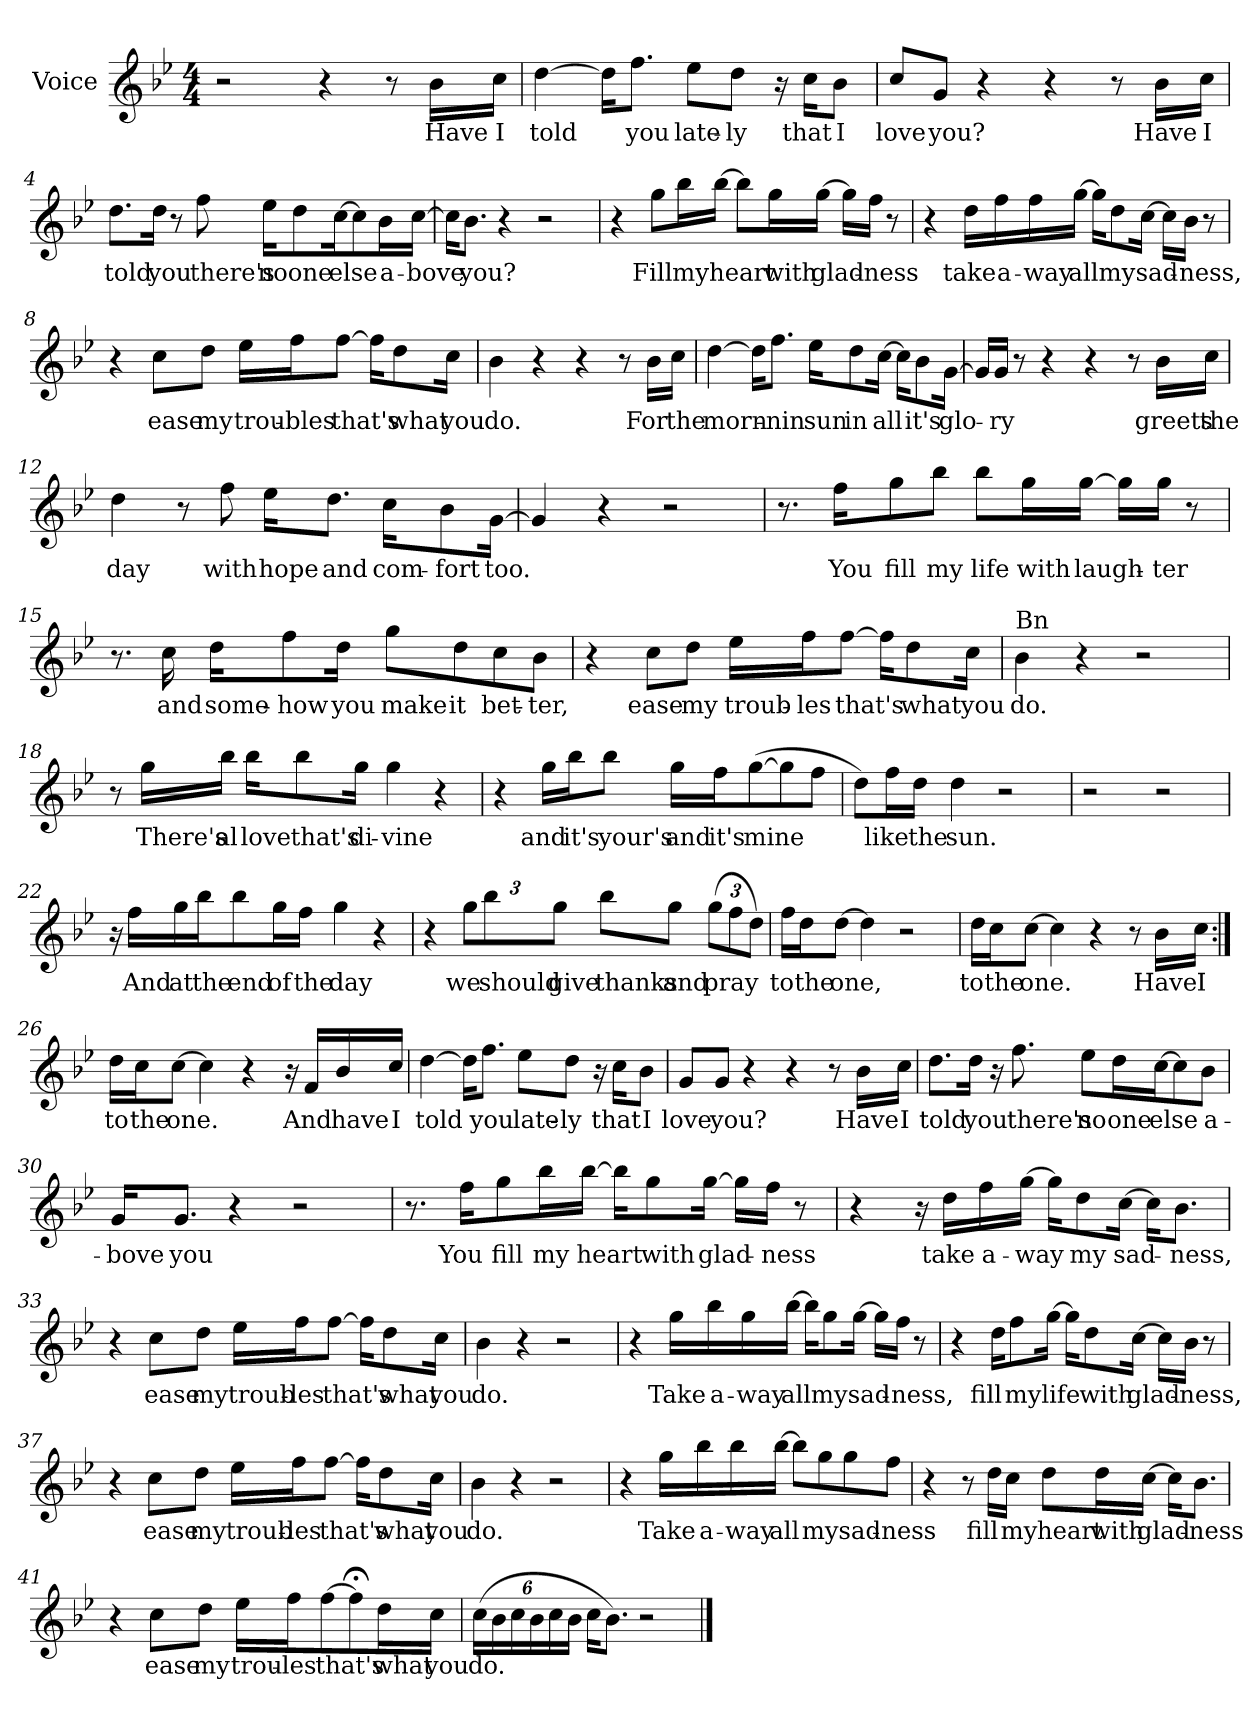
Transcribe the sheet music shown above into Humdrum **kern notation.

**kern	**text
*part1	*part1
*staff1	*staff1
*I"Voice	*
*I'Vo.	*
*clefG2	*
*k[b-e-]	*
*B-:	*
*M4/4	*
=1	=1
2r	.
4r	.
8r	.
16b-\LL	Have
16cc\JJ	I
=2	=2
[4dd\	told
16dd\KL]	.
8.ff\J	you
8ee-\L	late-
8dd\J	ly
16r	.
16cc\KL	that
8b-\J	I
=3	=3
8cc/L	love
8g/J	you?
4r	.
4r	.
8r	.
16b-\LL	Have
16cc\JJ	I
!!LO:LB:g=z
=4	=4
8.dd\L	told
16dd\Jk	you
8r	.
8ff\	there's
16ee-\KL	no
8dd\	one
[16cc\K	else
8cc\]	.
16b-\L	a-
[16cc\JJ	bove
=5	=5
16cc\KL]	.
8.b-\J	you?
4r	.
2r	.
!!LO:LB:g=z
=6	=6
4r	.
8gg\L	Fill
16bb-\L	my
[16bb-\JJ	heart
8bb-\L]	.
16gg\L	with
[16gg\JJ	glad-
16gg\LL]	.
16ff\JJ	ness
8r	.
=7	=7
4r	.
16dd\LL	take
16ff\	a-
16ff\	way
[16gg\JJ	all
16gg\KL]	.
8dd\	my
[16cc\Jk	sad-
16cc\LL]	.
16b-\JJ	ness,
8r	.
!!LO:LB:g=z
=8	=8
4r	.
8cc\L	ease
8dd\J	my
16ee-\LL	trou-
16ff\J	bles
[8ff\J	that's
16ff\KL]	.
8dd\	what
16cc\Jk	you
=9	=9
4b-\	do.
4r	.
4r	.
8r	.
16b-\LL	For
16cc\JJ	the
!!LO:LB:g=z
=10	=10
[4dd\	-morn-
16dd\KL]	.
8.ff\J	nin
16ee-\KL	sun
8dd\	in
[16cc\Jk	all
16cc\KL]	.
8b-\	it's
[16g\Jk	glo-
=11	=11
16g/LL]	.
16g/JJ	ry
8r	.
4r	.
4r	.
8r	.
16b-\LL	greets
16cc\JJ	the
!!LO:LB:g=z
=12	=12
4dd\	day
8r	.
8ff\	with
16ee-\KL	hope
8.dd\J	and
16cc\KL	com-
8b-\	fort
[16g\Jk	too.
=13	=13
4g/]	.
4r	.
2r	.
=14	=14
8.r	.
16ff\KL	You
8gg\	fill
8bb-\J	my
8bb-\L	life
16gg\L	with
[16gg\JJ	-laugh-
16gg\LL]	.
16gg\JJ	ter
8r	.
!!LO:LB:g=z
=15	=15
8.r	.
16cc\	and
16dd\KL	some-
8ff\	how
16dd\Jk	you
8gg\L	make
8dd\	it
8cc\	bet-
8b-\J	ter,
=16	=16
4r	.
8cc\L	ease
8dd\J	my
16ee-\LL	troub-
16ff\J	les
[8ff\J	that's
16ff\KL]	.
8dd\	what
16cc\Jk	you
!!LO:LB:g=z
=17	=17
!LO:TX:a:t=Bn	!
4b-\	do.
4r	.
2r	.
=18	=18
8r	.
16gg\LL	There's
16bb-\JJ	al
16bb-\KL	love
8bb-\	that's
16gg\Jk	di-
4gg\	vine
4r	.
=19	=19
4r	.
16gg\LL	and
16bb-\J	it's
8bb-\J	your's
16gg\LL	and
16ff\J	it's
([8gg\	mine
8gg\]	.
8ff\J	.
!!LO:PB:g=z
=20	=20
8dd\L)	.
16ff\L	like
16dd\JJ	the
4dd\	sun.
2r	.
=21	=21
2r	.
2r	.
=22	=22
16r	.
16ff\LL	And
16gg\	at
16bb-\J	the
8bb-\	end
16gg\L	of
16ff\JJ	the
4gg\	day
4r	.
!!LO:LB:g=z
=23	=23
4r	.
*Xbrackettup	*
12gg\L	we
12bb-\	should
12gg\J	give
8bb-\L	thanks
8gg\J	and
(12gg\L	pray
12ff\	.
12dd\J)	.
=24	=24
16ff\LL	to
16dd\J	the
[8dd\J	one,
4dd\]	.
2r	.
=25	=25
16dd\LL	to
16cc\J	the
[8cc\J	one.
4cc\]	.
4r	.
8r	.
16b-\LL	Have
16cc\JJ	I
!!LO:LB:g=z
=26:|!	=26:|!
16dd\LL	to
16cc\J	the
[8cc\J	one.
4cc\]	.
4r	.
16r	.
16f/LL	And
16b-/	have
16cc/JJ	I
=27	=27
[4dd\	told
16dd\KL]	.
8.ff\J	you
8ee-\L	late-
8dd\J	ly
16r	.
16cc\KL	that
8b-\J	I
=28	=28
8g/L	love
8g/J	you?
4r	.
4r	.
8r	.
16b-\LL	Have
16cc\JJ	I
!!LO:LB:g=z
=29	=29
8.dd\L	told
16dd\Jk	you
16r	.
8.ff\	there's
8ee-\L	no
16dd\L	one
[16cc\J	else
8cc\]	.
8b-\J	a-
=30	=30
16g/KL	bove
8.g/J	you
4r	.
2r	.
!!LO:LB:g=z
=31	=31
8.r	.
16ff\KL	You
8gg\	fill
16bb-\L	my
[16bb-\JJ	heart
16bb-\KL]	.
8gg\	with
[16gg\Jk	glad-
16gg\LL]	.
16ff\JJ	ness
8r	.
=32	=32
4r	.
16r	.
16dd\LL	take
16ff\	a-
[16gg\JJ	way
16gg\KL]	.
8dd\	my
[16cc\Jk	sad-
16cc\KL]	.
8.b-\J	ness,
!!LO:LB:g=z
=33	=33
4r	.
8cc\L	ease
8dd\J	my
16ee-\LL	troub-
16ff\J	les
[8ff\J	that's
16ff\KL]	.
8dd\	what
16cc\Jk	you
=34	=34
4b-\	do.
4r	.
2r	.
!!LO:LB:g=z
=35	=35
4r	.
16gg\LL	Take
16bb-\	a-
16gg\	way
[16bb-\JJ	all
16bb-\KL]	.
8gg\	my
[16gg\Jk	sad-
16gg\LL]	.
16ff\JJ	ness,
8r	.
=36	=36
4r	.
16dd\KL	fill
8ff\	my
[16gg\Jk	life
16gg\KL]	.
8dd\	with
[16cc\Jk	glad-
16cc\LL]	.
16b-\JJ	ness,
8r	.
!!LO:LB:g=z
=37	=37
4r	.
8cc\L	ease
8dd\J	my
16ee-\LL	troub-
16ff\J	les
[8ff\J	that's
16ff\KL]	.
8dd\	what
16cc\Jk	you
=38	=38
4b-\	do.
4r	.
2r	.
=39	=39
4r	.
16gg\LL	Take
16bb-\	a-
16bb-\	way
[16bb-\JJ	all
8bb-\L]	.
8gg\	my
8gg\	sad-
8ff\J	ness
!!LO:LB:g=z
=40	=40
4r	.
8r	.
16dd\LL	fill
16cc\JJ	my
8dd\L	heart
16dd\L	with
[16cc\JJ	glad-
16cc\KL]	.
8.b-\J	ness
=41	=41
4r	.
8cc\L	ease
8dd\J	my
16ee-\LL	trou-
16ff\J	les
[8ff\	that's
8ff;<\]	.
16dd\L	what
16cc\JJ	you
=42	=42
(24cc\LL	do.
24b-\	.
24cc\	.
24b-\	.
24cc\	.
24b-\JJ	.
16cc\KL	.
8.b-\J)	.
2r	.
==	==
*-	*-
